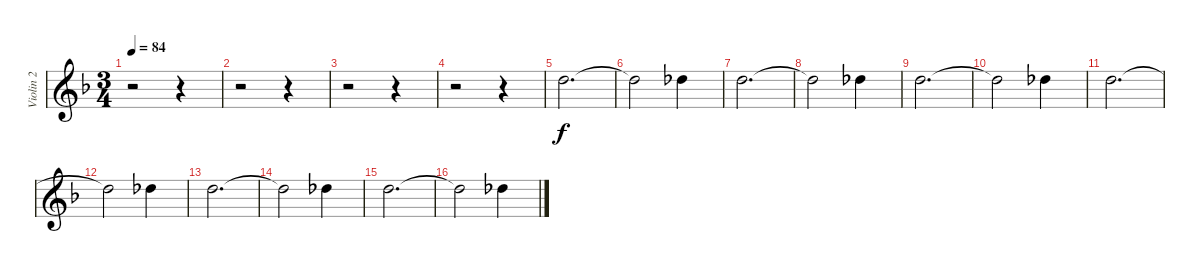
\track ("Violin 2" "Violin 2") {instrument stringensemble1}
\staff {score}
\tuning (E4 B3 G3 D3 A2 E2) {hide}
\ts (3 4)
\tempo 84
\clef g2
\ks dminor
r.2{dy f} r.4 |
r.2 r.4 |
r.2 r.4 |
r.2 r.4 |
10.1.2{d} |
10.1{t}.2 9.1.4 |
10.1.2{d} |
10.1{t}.2 9.1.4 |
10.1.2{d} |
10.1{t}.2 9.1.4 |
10.1.2{d} |
10.1{t}.2 9.1.4 |
10.1.2{d} |
10.1{t}.2 9.1.4 |
10.1.2{d} |
10.1{t}.2 9.1.4
